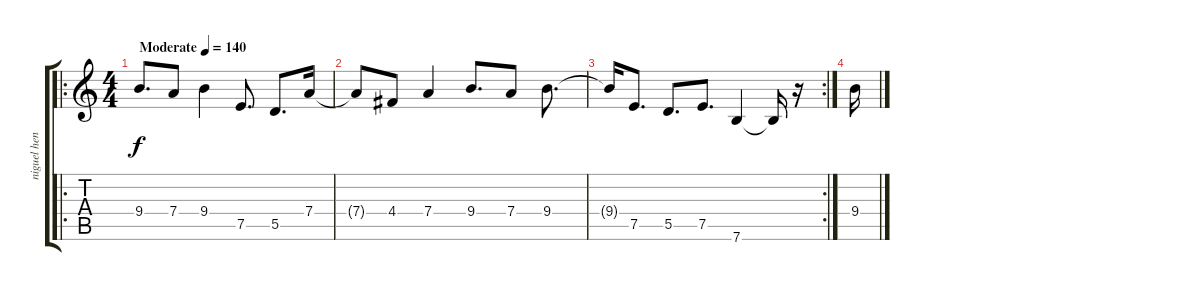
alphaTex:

\track ("niguel hendros" "niguel hen") {instrument overdrivenguitar}
\staff {score tabs}
\tuning (E4 B3 G3 D3 A2 E2) {hide}
\ro
\ts (4 4)
\tempo (140 "Moderate")
\clef g2
\ks c
9.4.8{d dy f instrument overdrivenguitar} 7.4.8 9.4.4 7.5.8{d} 5.5.8{d} 7.4.16 |
7.4{t}.8 4.4.8 7.4.4 9.4.8{d} 7.4.8 9.4.8{d} |
\rc 2
9.4{t}.16 7.5.8{d} 5.5.8{d} 7.5.8{d} 7.6.4 7.6{t}.16 r.16 |
9.4.16
